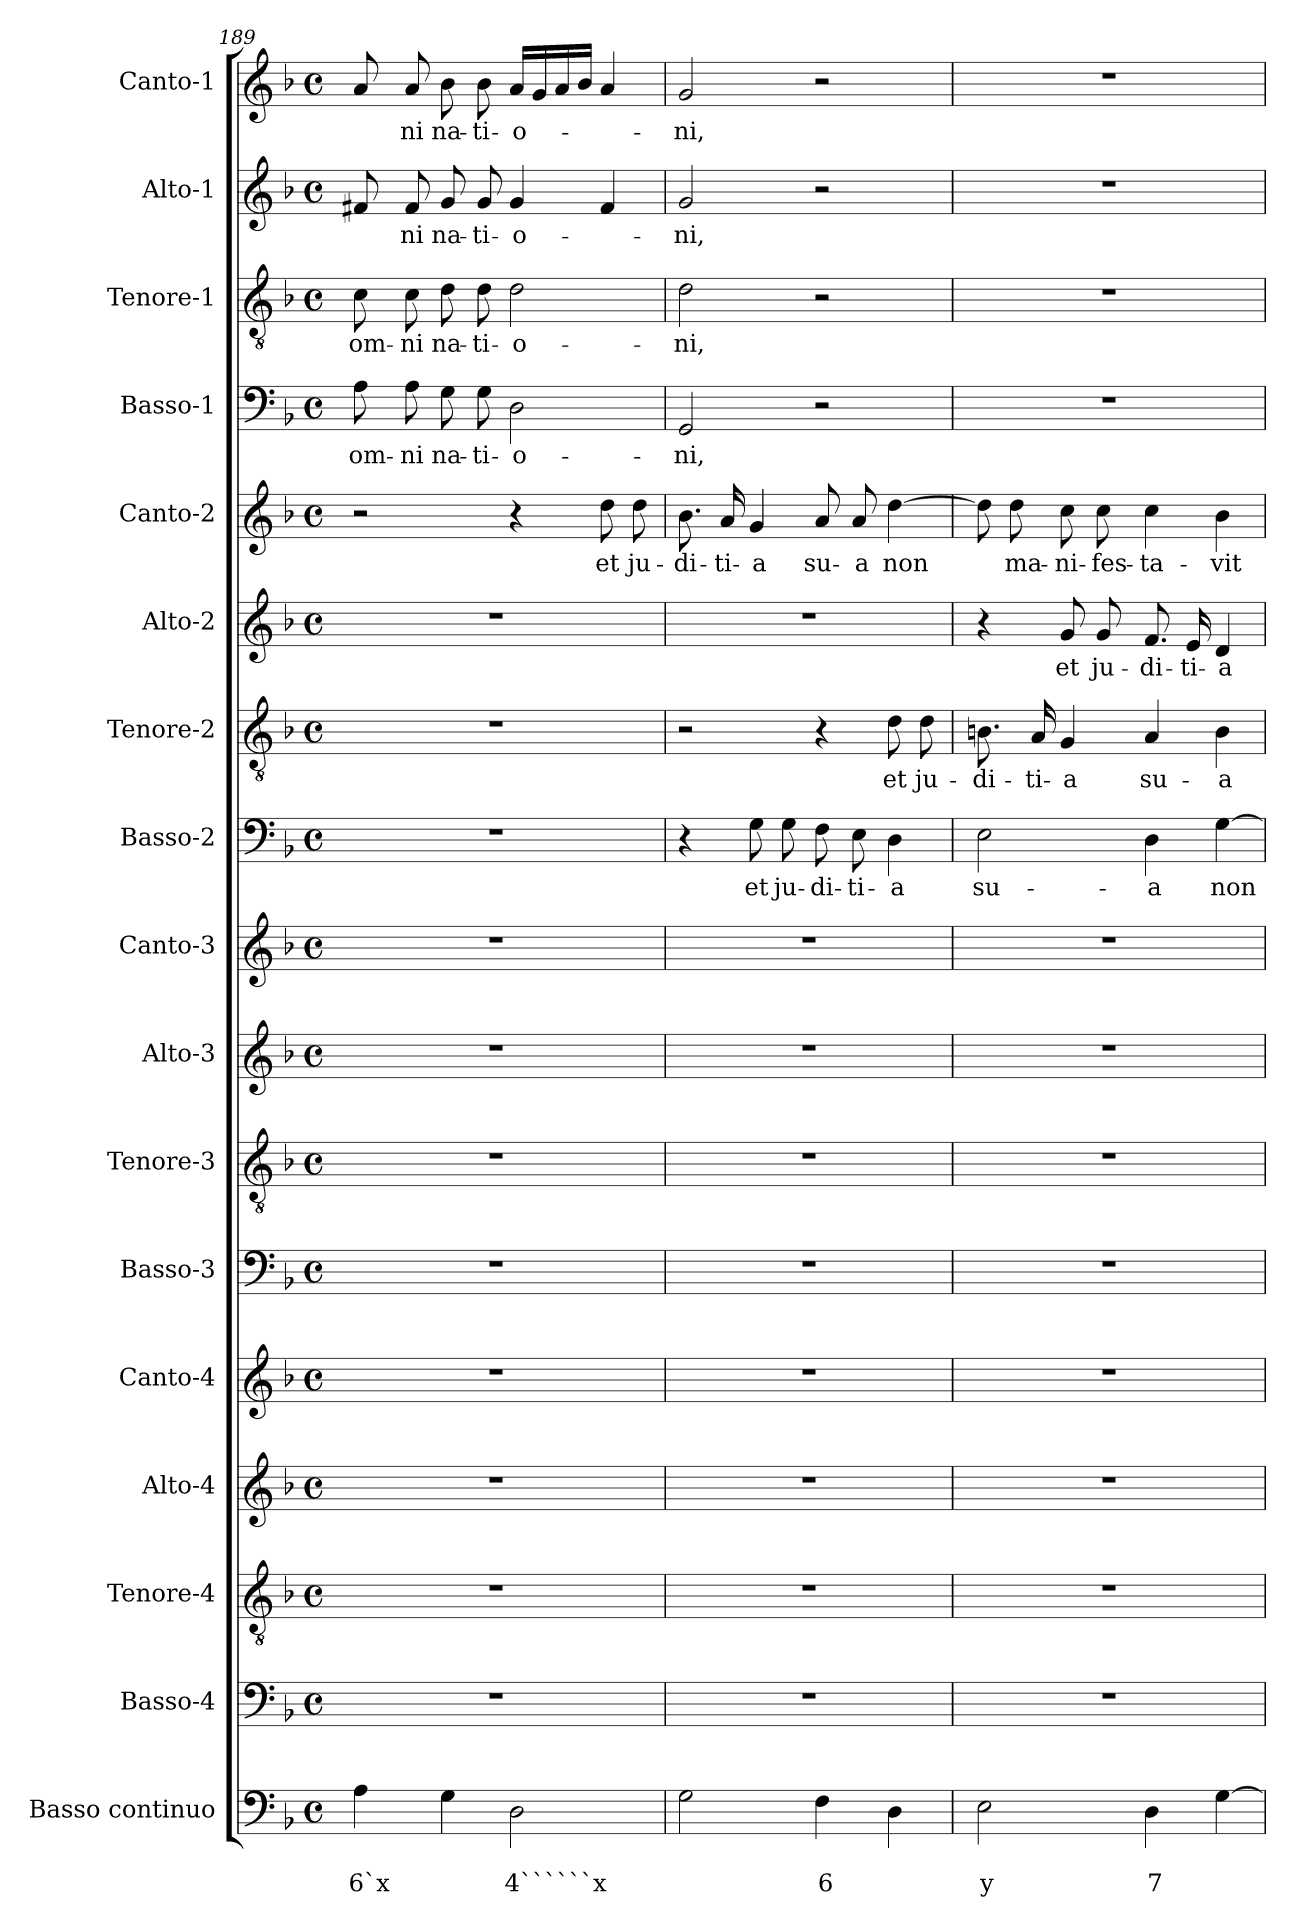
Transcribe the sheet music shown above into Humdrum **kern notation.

**kern	**text	**text	**kern	**kern	**kern	**kern	**kern	**kern	**kern	**kern	**kern	**text	**kern	**text	**kern	**text	**kern	**text	**kern	**text	**kern	**text	**kern	**text	**kern	**text
*part17	*part17	*part17	*part16	*part15	*part14	*part13	*part12	*part11	*part10	*part9	*part8	*part8	*part7	*part7	*part6	*part6	*part5	*part5	*part4	*part4	*part3	*part3	*part2	*part2	*part1	*part1
*staff17	*staff17	*staff17	*staff16	*staff15	*staff14	*staff13	*staff12	*staff11	*staff10	*staff9	*staff8	*staff8	*staff7	*staff7	*staff6	*staff6	*staff5	*staff5	*staff4	*staff4	*staff3	*staff3	*staff2	*staff2	*staff1	*staff1
*I"Basso continuo	*	*	*I"Basso-4	*I"Tenore-4	*I"Alto-4	*I"Canto-4	*I"Basso-3	*I"Tenore-3	*I"Alto-3	*I"Canto-3	*I"Basso-2	*	*I"Tenore-2	*	*I"Alto-2	*	*I"Canto-2	*	*I"Basso-1	*	*I"Tenore-1	*	*I"Alto-1	*	*I"Canto-1	*
*I'BC	*	*	*I'B4	*I'T4	*I'A4	*I'C4	*I'B3	*I'T3	*I'A3	*I'C3	*I'B2	*	*I'T2	*	*I'A2	*	*I'C2	*	*I'B1	*	*I'T1	*	*I'A1	*	*I'C1	*
*clefF4	*	*	*clefF4	*clefGv2	*clefG2	*clefG2	*clefF4	*clefGv2	*clefG2	*clefG2	*clefF4	*	*clefGv2	*	*clefG2	*	*clefG2	*	*clefF4	*	*clefGv2	*	*clefG2	*	*clefG2	*
*k[b-]	*	*	*k[b-]	*k[b-]	*k[b-]	*k[b-]	*k[b-]	*k[b-]	*k[b-]	*k[b-]	*k[b-]	*	*k[b-]	*	*k[b-]	*	*k[b-]	*	*k[b-]	*	*k[b-]	*	*k[b-]	*	*k[b-]	*
*F:	*	*	*F:	*F:	*F:	*F:	*F:	*F:	*F:	*F:	*F:	*	*F:	*	*F:	*	*F:	*	*F:	*	*F:	*	*F:	*	*F:	*
*M4/4	*	*	*M4/4	*M4/4	*M4/4	*M4/4	*M4/4	*M4/4	*M4/4	*M4/4	*M4/4	*	*M4/4	*	*M4/4	*	*M4/4	*	*M4/4	*	*M4/4	*	*M4/4	*	*M4/4	*
*met(c)	*	*	*met(c)	*met(c)	*met(c)	*met(c)	*met(c)	*met(c)	*met(c)	*met(c)	*met(c)	*	*met(c)	*	*met(c)	*	*met(c)	*	*met(c)	*	*met(c)	*	*met(c)	*	*met(c)	*
=189	=189	=189	=189	=189	=189	=189	=189	=189	=189	=189	=189	=189	=189	=189	=189	=189	=189	=189	=189	=189	=189	=189	=189	=189	=189	=189
!	!	!LO:LY:b	!	!	!	!	!	!	!	!	!	!	!	!	!	!	!	!	!	!	!	!	!	!	!	!
!	!	!	!	!	!	!	!	!	!	!	!	!	!	!	!	!	!	!	!	!LO:LY:b	!	!	!	!	!	!
!	!	!	!	!	!	!	!	!	!	!	!	!	!	!	!	!	!	!	!	!	!	!LO:LY:b	!	!	!	!
4A\	.	6`x	1r	1r	1r	1r	1r	1r	1r	1r	1r	.	1r	.	1r	.	2r	.	8A\	om-	8c\	om-	8f#X/	.	8a/	.
!	!	!	!	!	!	!	!	!	!	!	!	!	!	!	!	!	!	!	!	!LO:LY:b	!	!	!	!	!	!
!	!	!	!	!	!	!	!	!	!	!	!	!	!	!	!	!	!	!	!	!	!	!LO:LY:b	!	!	!	!
!	!	!	!	!	!	!	!	!	!	!	!	!	!	!	!	!	!	!	!	!	!	!	!	!LO:LY:b	!	!
!	!	!	!	!	!	!	!	!	!	!	!	!	!	!	!	!	!	!	!	!	!	!	!	!	!	!LO:LY:b
.	.	.	.	.	.	.	.	.	.	.	.	.	.	.	.	.	.	.	8A\	-ni	8c\	-ni	8f#/	-ni	8a/	-ni
!	!	!	!	!	!	!	!	!	!	!	!	!	!	!	!	!	!	!	!	!LO:LY:b	!	!	!	!	!	!
!	!	!	!	!	!	!	!	!	!	!	!	!	!	!	!	!	!	!	!	!	!	!LO:LY:b	!	!	!	!
!	!	!	!	!	!	!	!	!	!	!	!	!	!	!	!	!	!	!	!	!	!	!	!	!LO:LY:b	!	!
!	!	!	!	!	!	!	!	!	!	!	!	!	!	!	!	!	!	!	!	!	!	!	!	!	!	!LO:LY:b
4G\	.	.	.	.	.	.	.	.	.	.	.	.	.	.	.	.	.	.	8G\	na-	8d\	na-	8g/	na-	8b-\	na-
!	!	!	!	!	!	!	!	!	!	!	!	!	!	!	!	!	!	!	!	!LO:LY:b	!	!	!	!	!	!
!	!	!	!	!	!	!	!	!	!	!	!	!	!	!	!	!	!	!	!	!	!	!LO:LY:b	!	!	!	!
!	!	!	!	!	!	!	!	!	!	!	!	!	!	!	!	!	!	!	!	!	!	!	!	!LO:LY:b	!	!
!	!	!	!	!	!	!	!	!	!	!	!	!	!	!	!	!	!	!	!	!	!	!	!	!	!	!LO:LY:b
.	.	.	.	.	.	.	.	.	.	.	.	.	.	.	.	.	.	.	8G\	-ti-	8d\	-ti-	8g/	-ti-	8b-\	-ti-
!	!	!LO:LY:b	!	!	!	!	!	!	!	!	!	!	!	!	!	!	!	!	!	!	!	!	!	!	!	!
!	!	!	!	!	!	!	!	!	!	!	!	!	!	!	!	!	!	!	!	!LO:LY:b	!	!	!	!	!	!
!	!	!	!	!	!	!	!	!	!	!	!	!	!	!	!	!	!	!	!	!	!	!LO:LY:b	!	!	!	!
!	!	!	!	!	!	!	!	!	!	!	!	!	!	!	!	!	!	!	!	!	!	!	!	!LO:LY:b	!	!
!	!	!	!	!	!	!	!	!	!	!	!	!	!	!	!	!	!	!	!	!	!	!	!	!	!	!LO:LY:b
2D\	.	4``````x	.	.	.	.	.	.	.	.	.	.	.	.	.	.	4r	.	2D\	-o-	2d\	-o-	4g/	-o-	16a/LL	-o-
.	.	.	.	.	.	.	.	.	.	.	.	.	.	.	.	.	.	.	.	.	.	.	.	.	16g/	.
.	.	.	.	.	.	.	.	.	.	.	.	.	.	.	.	.	.	.	.	.	.	.	.	.	16a/	.
.	.	.	.	.	.	.	.	.	.	.	.	.	.	.	.	.	.	.	.	.	.	.	.	.	16b-/JJ	.
!	!	!	!	!	!	!	!	!	!	!	!	!	!	!	!	!	!	!LO:LY:b	!	!	!	!	!	!	!	!
.	.	.	.	.	.	.	.	.	.	.	.	.	.	.	.	.	8dd\	et	.	.	.	.	4f#/	.	4a/	.
!	!	!	!	!	!	!	!	!	!	!	!	!	!	!	!	!	!	!LO:LY:b	!	!	!	!	!	!	!	!
.	.	.	.	.	.	.	.	.	.	.	.	.	.	.	.	.	8dd\	ju-	.	.	.	.	.	.	.	.
=190	=190	=190	=190	=190	=190	=190	=190	=190	=190	=190	=190	=190	=190	=190	=190	=190	=190	=190	=190	=190	=190	=190	=190	=190	=190	=190
!	!	!	!	!	!	!	!	!	!	!	!	!	!	!	!	!	!	!LO:LY:b	!	!	!	!	!	!	!	!
!	!	!	!	!	!	!	!	!	!	!	!	!	!	!	!	!	!	!	!	!LO:LY:b	!	!	!	!	!	!
!	!	!	!	!	!	!	!	!	!	!	!	!	!	!	!	!	!	!	!	!	!	!LO:LY:b	!	!	!	!
!	!	!	!	!	!	!	!	!	!	!	!	!	!	!	!	!	!	!	!	!	!	!	!	!LO:LY:b	!	!
!	!	!	!	!	!	!	!	!	!	!	!	!	!	!	!	!	!	!	!	!	!	!	!	!	!	!LO:LY:b
2G\	.	.	1r	1r	1r	1r	1r	1r	1r	1r	4r	.	2r	.	1r	.	8.b-\	-di-	2GG/	-ni,	2d\	-ni,	2g/	-ni,	2g/	-ni,
!	!	!	!	!	!	!	!	!	!	!	!	!	!	!	!	!	!	!LO:LY:b	!	!	!	!	!	!	!	!
.	.	.	.	.	.	.	.	.	.	.	.	.	.	.	.	.	16a/	-ti-	.	.	.	.	.	.	.	.
!	!	!	!	!	!	!	!	!	!	!	!	!LO:LY:b	!	!	!	!	!	!	!	!	!	!	!	!	!	!
!	!	!	!	!	!	!	!	!	!	!	!	!	!	!	!	!	!	!LO:LY:b	!	!	!	!	!	!	!	!
.	.	.	.	.	.	.	.	.	.	.	8G\	et	.	.	.	.	4g/	-a	.	.	.	.	.	.	.	.
!	!	!	!	!	!	!	!	!	!	!	!	!LO:LY:b	!	!	!	!	!	!	!	!	!	!	!	!	!	!
.	.	.	.	.	.	.	.	.	.	.	8G\	ju-	.	.	.	.	.	.	.	.	.	.	.	.	.	.
!	!	!LO:LY:b	!	!	!	!	!	!	!	!	!	!	!	!	!	!	!	!	!	!	!	!	!	!	!	!
!	!	!	!	!	!	!	!	!	!	!	!	!LO:LY:b	!	!	!	!	!	!	!	!	!	!	!	!	!	!
!	!	!	!	!	!	!	!	!	!	!	!	!	!	!	!	!	!	!LO:LY:b	!	!	!	!	!	!	!	!
4F\	.	6	.	.	.	.	.	.	.	.	8F\	-di-	4r	.	.	.	8a/	su-	2r	.	2r	.	2r	.	2r	.
!	!	!	!	!	!	!	!	!	!	!	!	!LO:LY:b	!	!	!	!	!	!	!	!	!	!	!	!	!	!
!	!	!	!	!	!	!	!	!	!	!	!	!	!	!	!	!	!	!LO:LY:b	!	!	!	!	!	!	!	!
.	.	.	.	.	.	.	.	.	.	.	8E\	-ti-	.	.	.	.	8a/	-a	.	.	.	.	.	.	.	.
!	!	!	!	!	!	!	!	!	!	!	!	!LO:LY:b	!	!	!	!	!	!	!	!	!	!	!	!	!	!
!	!	!	!	!	!	!	!	!	!	!	!	!	!	!LO:LY:b	!	!	!	!	!	!	!	!	!	!	!	!
!	!	!	!	!	!	!	!	!	!	!	!	!	!	!	!	!	!	!LO:LY:b	!	!	!	!	!	!	!	!
4D\	.	.	.	.	.	.	.	.	.	.	4D\	-a	8d\	et	.	.	[4dd\	non	.	.	.	.	.	.	.	.
!	!	!	!	!	!	!	!	!	!	!	!	!	!	!LO:LY:b	!	!	!	!	!	!	!	!	!	!	!	!
.	.	.	.	.	.	.	.	.	.	.	.	.	8d\	ju-	.	.	.	.	.	.	.	.	.	.	.	.
=191	=191	=191	=191	=191	=191	=191	=191	=191	=191	=191	=191	=191	=191	=191	=191	=191	=191	=191	=191	=191	=191	=191	=191	=191	=191	=191
!	!	!LO:LY:b	!	!	!	!	!	!	!	!	!	!	!	!	!	!	!	!	!	!	!	!	!	!	!	!
!	!	!	!	!	!	!	!	!	!	!	!	!LO:LY:b	!	!	!	!	!	!	!	!	!	!	!	!	!	!
!	!	!	!	!	!	!	!	!	!	!	!	!	!	!LO:LY:b	!	!	!	!	!	!	!	!	!	!	!	!
2E\	.	y	1r	1r	1r	1r	1r	1r	1r	1r	2E\	su-	8.Bn\	-di-	4r	.	8dd\]	.	1r	.	1r	.	1r	.	1r	.
!	!	!	!	!	!	!	!	!	!	!	!	!	!	!	!	!	!	!LO:LY:b	!	!	!	!	!	!	!	!
.	.	.	.	.	.	.	.	.	.	.	.	.	.	.	.	.	8dd\	ma-	.	.	.	.	.	.	.	.
!	!	!	!	!	!	!	!	!	!	!	!	!	!	!LO:LY:b	!	!	!	!	!	!	!	!	!	!	!	!
.	.	.	.	.	.	.	.	.	.	.	.	.	16A/	-ti-	.	.	.	.	.	.	.	.	.	.	.	.
!	!	!	!	!	!	!	!	!	!	!	!	!	!	!LO:LY:b	!	!	!	!	!	!	!	!	!	!	!	!
!	!	!	!	!	!	!	!	!	!	!	!	!	!	!	!	!LO:LY:b	!	!	!	!	!	!	!	!	!	!
!	!	!	!	!	!	!	!	!	!	!	!	!	!	!	!	!	!	!LO:LY:b	!	!	!	!	!	!	!	!
.	.	.	.	.	.	.	.	.	.	.	.	.	4G/	-a	8g/	et	8cc\	-ni-	.	.	.	.	.	.	.	.
!	!	!	!	!	!	!	!	!	!	!	!	!	!	!	!	!LO:LY:b	!	!	!	!	!	!	!	!	!	!
!	!	!	!	!	!	!	!	!	!	!	!	!	!	!	!	!	!	!LO:LY:b	!	!	!	!	!	!	!	!
.	.	.	.	.	.	.	.	.	.	.	.	.	.	.	8g/	ju-	8cc\	-fes-	.	.	.	.	.	.	.	.
!	!	!LO:LY:b	!	!	!	!	!	!	!	!	!	!	!	!	!	!	!	!	!	!	!	!	!	!	!	!
!	!	!	!	!	!	!	!	!	!	!	!	!LO:LY:b	!	!	!	!	!	!	!	!	!	!	!	!	!	!
!	!	!	!	!	!	!	!	!	!	!	!	!	!	!LO:LY:b	!	!	!	!	!	!	!	!	!	!	!	!
!	!	!	!	!	!	!	!	!	!	!	!	!	!	!	!	!LO:LY:b	!	!	!	!	!	!	!	!	!	!
!	!	!	!	!	!	!	!	!	!	!	!	!	!	!	!	!	!	!LO:LY:b	!	!	!	!	!	!	!	!
4D\	.	7	.	.	.	.	.	.	.	.	4D\	-a	4A/	su-	8.f/	-di-	4cc\	-ta-	.	.	.	.	.	.	.	.
!	!	!	!	!	!	!	!	!	!	!	!	!	!	!	!	!LO:LY:b	!	!	!	!	!	!	!	!	!	!
.	.	.	.	.	.	.	.	.	.	.	.	.	.	.	16e/	-ti-	.	.	.	.	.	.	.	.	.	.
!	!	!	!	!	!	!	!	!	!	!	!	!LO:LY:b	!	!	!	!	!	!	!	!	!	!	!	!	!	!
!	!	!	!	!	!	!	!	!	!	!	!	!	!	!LO:LY:b	!	!	!	!	!	!	!	!	!	!	!	!
!	!	!	!	!	!	!	!	!	!	!	!	!	!	!	!	!LO:LY:b	!	!	!	!	!	!	!	!	!	!
!	!	!	!	!	!	!	!	!	!	!	!	!	!	!	!	!	!	!LO:LY:b	!	!	!	!	!	!	!	!
[4G\	.	.	.	.	.	.	.	.	.	.	[4G\	non	4B\	-a	4d/	-a	4b-\	-vit	.	.	.	.	.	.	.	.
=	=	=	=	=	=	=	=	=	=	=	=	=	=	=	=	=	=	=	=	=	=	=	=	=	=	=
*-	*-	*-	*-	*-	*-	*-	*-	*-	*-	*-	*-	*-	*-	*-	*-	*-	*-	*-	*-	*-	*-	*-	*-	*-	*-	*-
